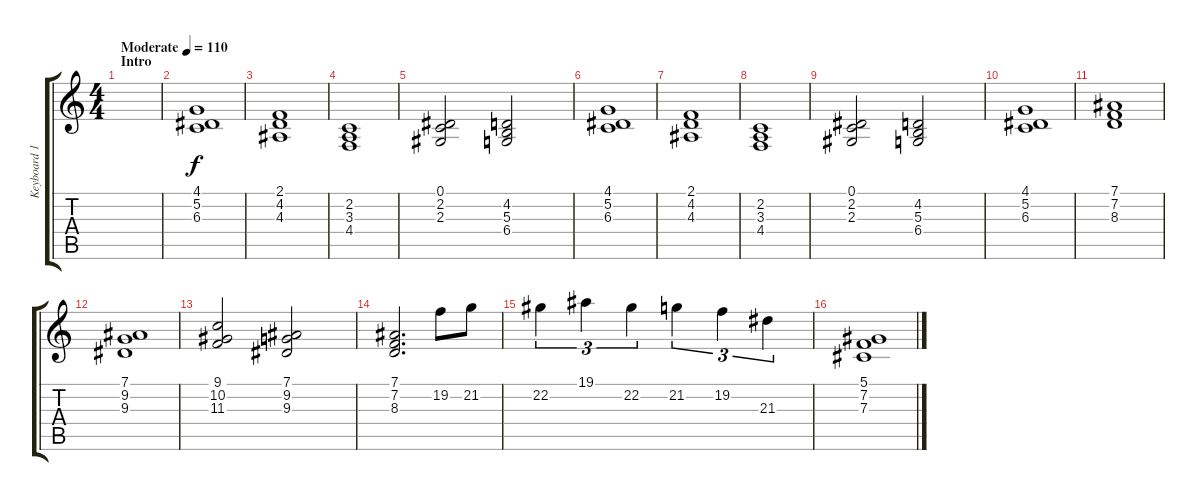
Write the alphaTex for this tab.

\track ("Keyboard 1" "Keyboard 1") {instrument synthstrings1}
\staff {score tabs}
\tuning (Eb4 Bb3 Gb3 Db3 Ab2 Eb2) {hide}
\ts (4 4)
\section ("" "Intro")
\tempo (110 "Moderate")
\clef g2
\ks c
|
(4.1 5.2 6.3).1 |
(2.1 4.2 4.3).1 |
(2.2 3.3 4.4).1 |
(0.1 2.2 2.3).2 (4.2 5.3 6.4).2 |
(4.1 5.2 6.3).1 |
(2.1 4.2 4.3).1 |
(2.2 3.3 4.4).1 |
(0.1 2.2 2.3).2 (4.2 5.3 6.4).2 |
(4.1 5.2 6.3).1 |
(7.1 7.2 8.3).1 |
(7.1 9.2 9.3).1 |
(9.1 10.2 11.3).2 (7.1 9.2 9.3).2 |
(7.1 7.2 8.3).2{d} 19.2.8 21.2.8 |
22.2.4{tu (3 2)} 19.1.4{tu (3 2)} 22.2.4{tu (3 2)} 21.2.4{tu (3 2)} 19.2.4{tu (3 2)} 21.3.4{tu (3 2)} |
(5.1 7.2 7.3).1
